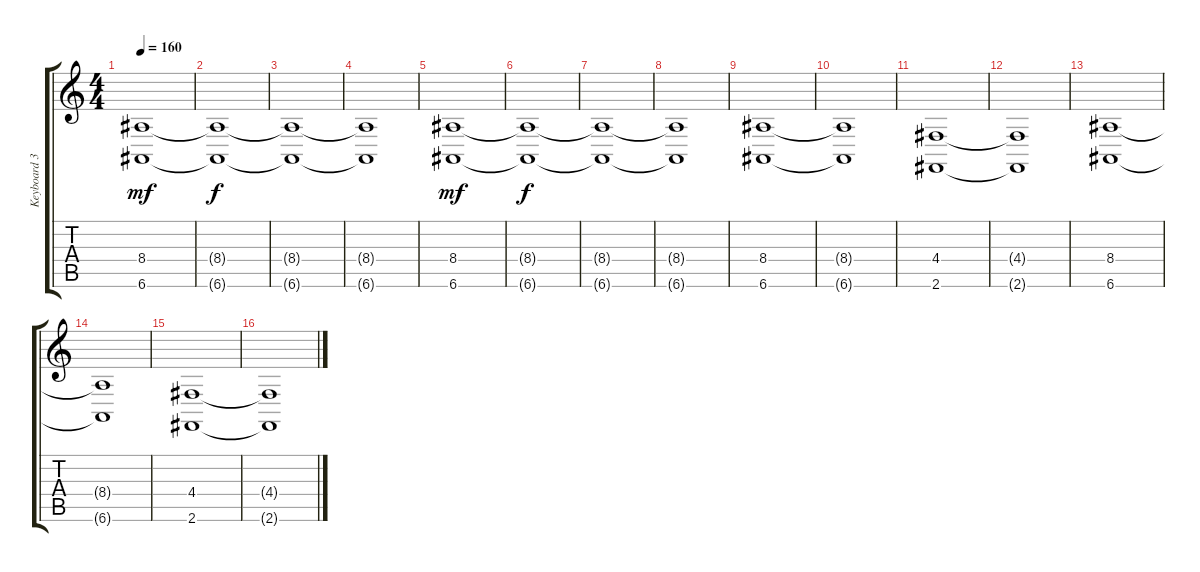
\track ("Keyboard 3" "Keyboard 3") {instrument pad2warm}
\staff {score tabs}
\tuning (E4 B3 G3 D3 A2 E2) {hide}
\ts (4 4)
\section ("" "")
\tempo 160
\clef g2
\ks c
(8.4 6.6).1{dy mf instrument pad2warm} |
(8.4{t} 6.6{t}).1{dy f} |
(8.4{t} 6.6{t}).1 |
(8.4{t} 6.6{t}).1 |
(8.4 6.6).1{dy mf} |
(8.4{t} 6.6{t}).1{dy f} |
(8.4{t} 6.6{t}).1 |
(8.4{t} 6.6{t}).1 |
\section ("" "")
(8.4 6.6).1 |
(8.4{t} 6.6{t}).1 |
(4.4 2.6).1 |
(4.4{t} 2.6{t}).1 |
(8.4 6.6).1 |
(8.4{t} 6.6{t}).1 |
(4.4 2.6).1 |
(4.4{t} 2.6{t}).1
